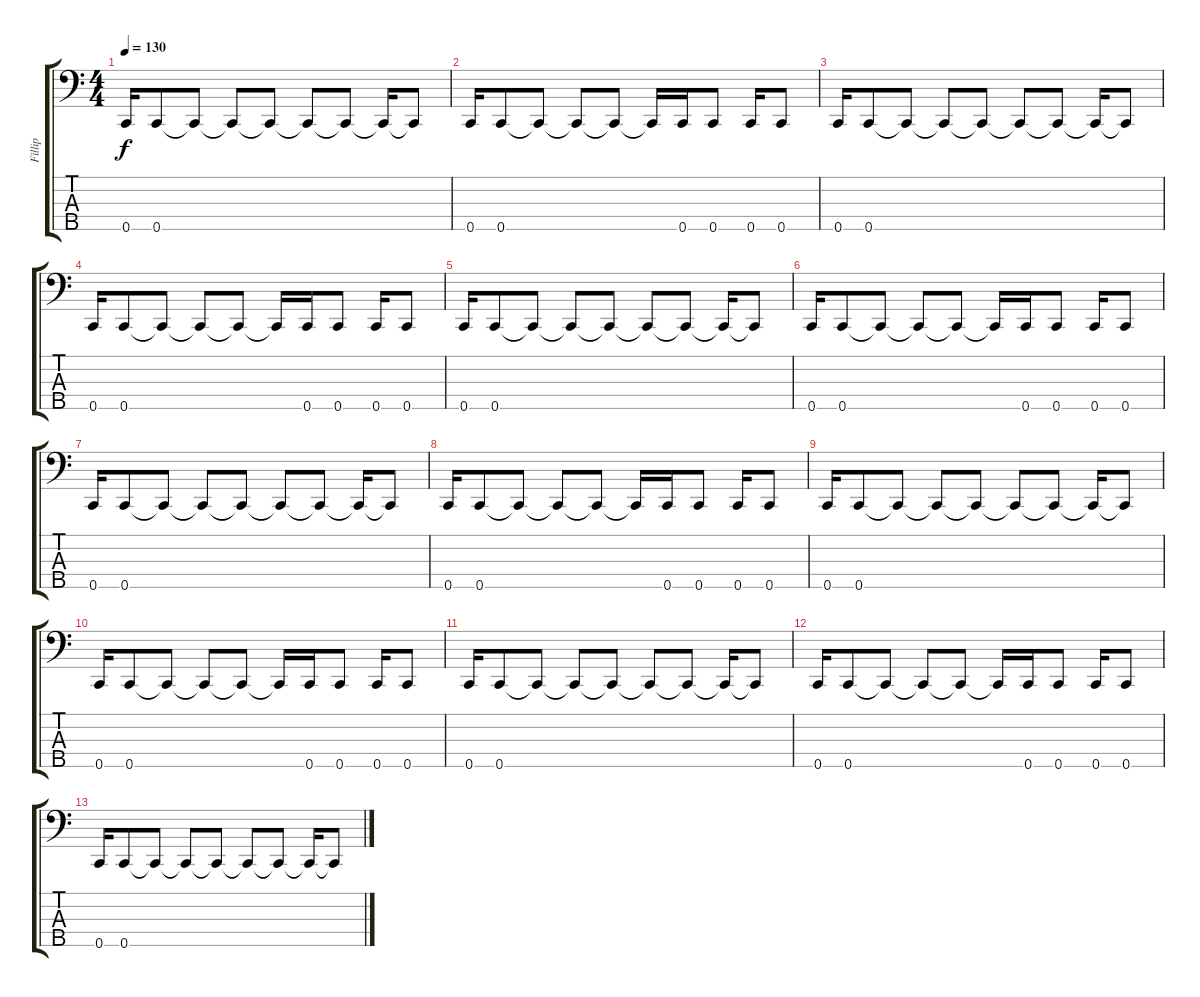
\track ("Fillip" "Fillip") {instrument electricbasspick}
\staff {score tabs}
\tuning (Bb2 F2 C2 G1 C1) {hide}
\ts (4 4)
\tempo 130
\clef f4
\ks c
0.5.16{dy f} 0.5.8 0.5{t}.8 0.5{t}.8 0.5{t}.8 0.5{t}.8 0.5{t}.8 0.5{t}.16 0.5{t}.8 |
0.5.16 0.5.8 0.5{t}.8 0.5{t}.8 0.5{t}.8 0.5{t}.16 0.5.16 0.5.8 0.5.16 0.5.8 |
0.5.16 0.5.8 0.5{t}.8 0.5{t}.8 0.5{t}.8 0.5{t}.8 0.5{t}.8 0.5{t}.16 0.5{t}.8 |
0.5.16 0.5.8 0.5{t}.8 0.5{t}.8 0.5{t}.8 0.5{t}.16 0.5.16 0.5.8 0.5.16 0.5.8 |
0.5.16 0.5.8 0.5{t}.8 0.5{t}.8 0.5{t}.8 0.5{t}.8 0.5{t}.8 0.5{t}.16 0.5{t}.8 |
0.5.16 0.5.8 0.5{t}.8 0.5{t}.8 0.5{t}.8 0.5{t}.16 0.5.16 0.5.8 0.5.16 0.5.8 |
0.5.16 0.5.8 0.5{t}.8 0.5{t}.8 0.5{t}.8 0.5{t}.8 0.5{t}.8 0.5{t}.16 0.5{t}.8 |
0.5.16 0.5.8 0.5{t}.8 0.5{t}.8 0.5{t}.8 0.5{t}.16 0.5.16 0.5.8 0.5.16 0.5.8 |
0.5.16 0.5.8 0.5{t}.8 0.5{t}.8 0.5{t}.8 0.5{t}.8 0.5{t}.8 0.5{t}.16 0.5{t}.8 |
0.5.16 0.5.8 0.5{t}.8 0.5{t}.8 0.5{t}.8 0.5{t}.16 0.5.16 0.5.8 0.5.16 0.5.8 |
0.5.16 0.5.8 0.5{t}.8 0.5{t}.8 0.5{t}.8 0.5{t}.8 0.5{t}.8 0.5{t}.16 0.5{t}.8 |
0.5.16 0.5.8 0.5{t}.8 0.5{t}.8 0.5{t}.8 0.5{t}.16 0.5.16 0.5.8 0.5.16 0.5.8 |
0.5.16 0.5.8 0.5{t}.8 0.5{t}.8 0.5{t}.8 0.5{t}.8 0.5{t}.8 0.5{t}.16 0.5{t}.8
